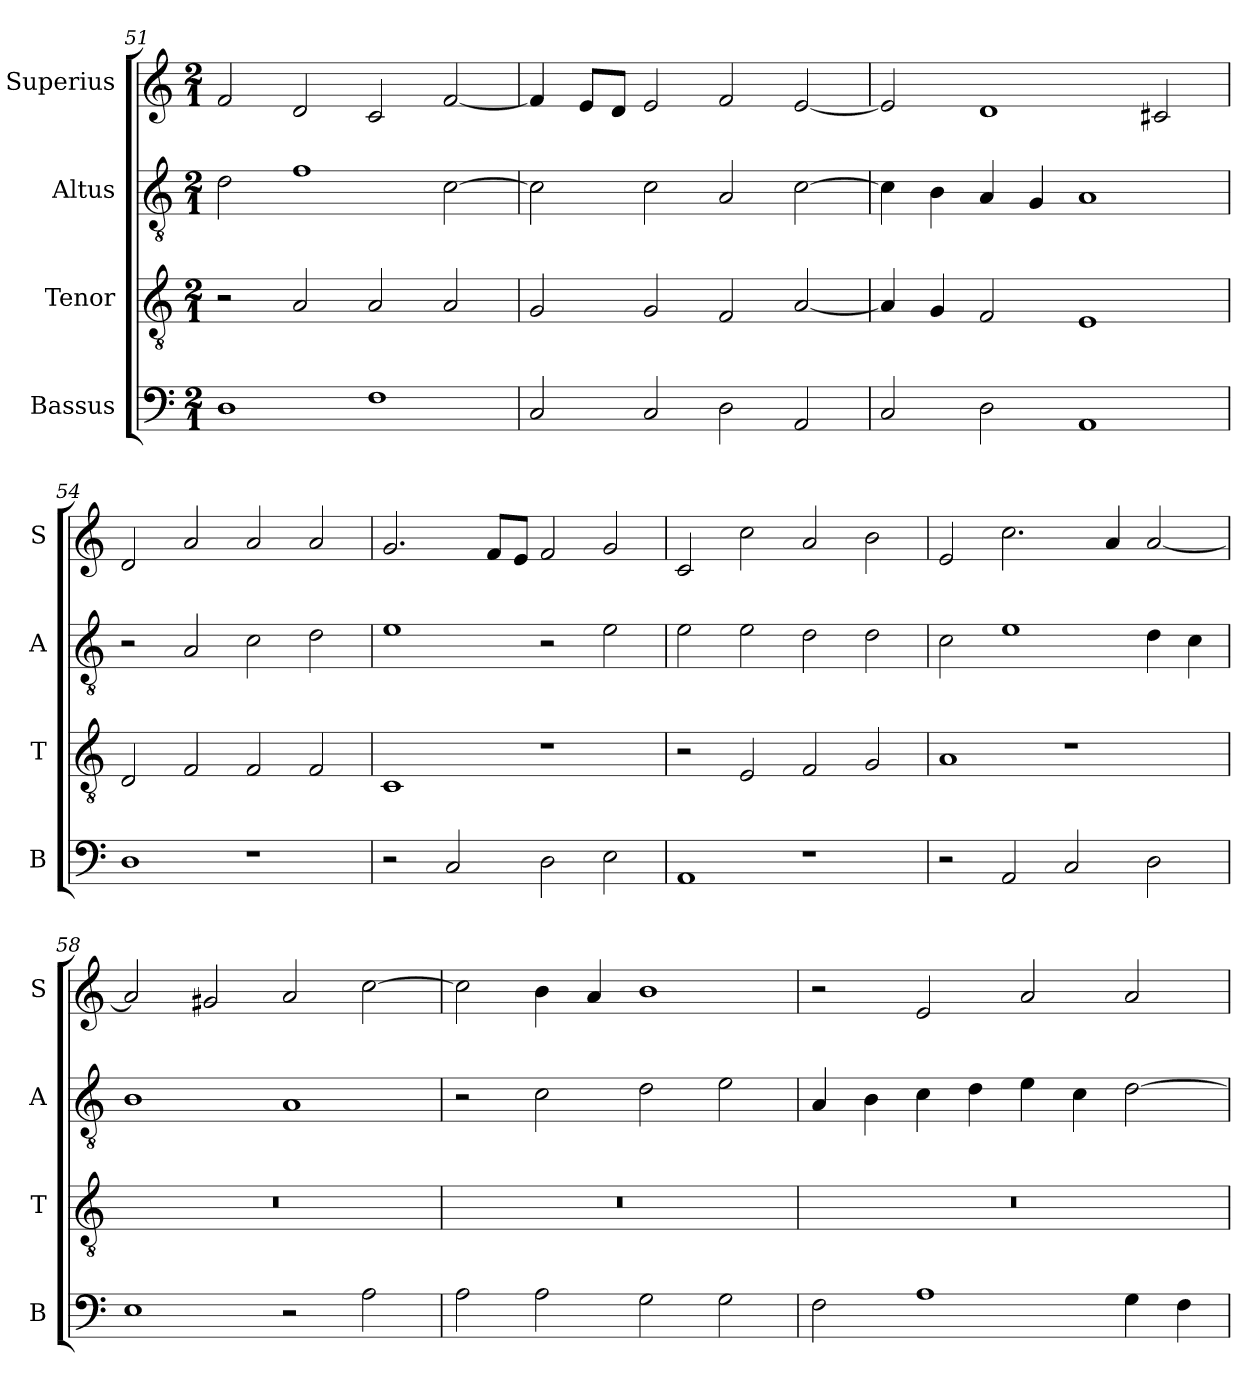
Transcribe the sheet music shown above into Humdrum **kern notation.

**kern	**kern	**kern	**kern
*part4	*part3	*part2	*part1
*staff4	*staff3	*staff2	*staff1
*I"Bassus	*I"Tenor	*I"Altus	*I"Superius
*I'B	*I'T	*I'A	*I'S
*clefF4	*clefGv2	*clefGv2	*clefG2
*k[]	*k[]	*k[]	*k[]
*C:	*C:	*C:	*C:
*M2/1	*M2/1	*M2/1	*M2/1
=51	=51	=51	=51
1D	2r	2d	2f
.	2A	1f	2d
1F	2A	.	2c
.	2A	[2c	[2f
=52	=52	=52	=52
2C	2G	2c]	4f]
.	.	.	8eL
.	.	.	8dJ
2C	2G	2c	2e
2D	2F	2A	2f
2AA	[2A	[2c	[2e
=53	=53	=53	=53
2C	4A]	4c]	2e]
.	4G	4B	.
2D	2F	4A	1d
.	.	4G	.
1AA	1E	1A	.
.	.	.	2c#X
=54	=54	=54	=54
1D	2D	2r	2d
.	2F	2A	2a
1r	2F	2c	2a
.	2F	2d	2a
=55	=55	=55	=55
2r	1C	1e	2.g
2C	.	.	.
.	.	.	8fL
.	.	.	8eJ
2D	1r	2r	2f
2E	.	2e	2g
=56	=56	=56	=56
1AA	2r	2e	2c
.	2E	2e	2cc
1r	2F	2d	2a
.	2G	2d	2b
=57	=57	=57	=57
2r	1A	2c	2e
2AA	.	1e	2.cc
2C	1r	.	.
.	.	.	4a
2D	.	4d	[2a
.	.	4c	.
=58	=58	=58	=58
1E	0r	1B	2a]
.	.	.	2g#X
2r	.	1A	2a
2A	.	.	[2cc
=59	=59	=59	=59
2A	0r	2r	2cc]
2A	.	2c	4b
.	.	.	4a
2G	.	2d	1b
2G	.	2e	.
=60	=60	=60	=60
2F	0r	4A	2r
.	.	4B	.
1A	.	4c	2e
.	.	4d	.
.	.	4e	2a
.	.	4c	.
4G	.	[2d	2a
4F	.	.	.
=	=	=	=
*-	*-	*-	*-
